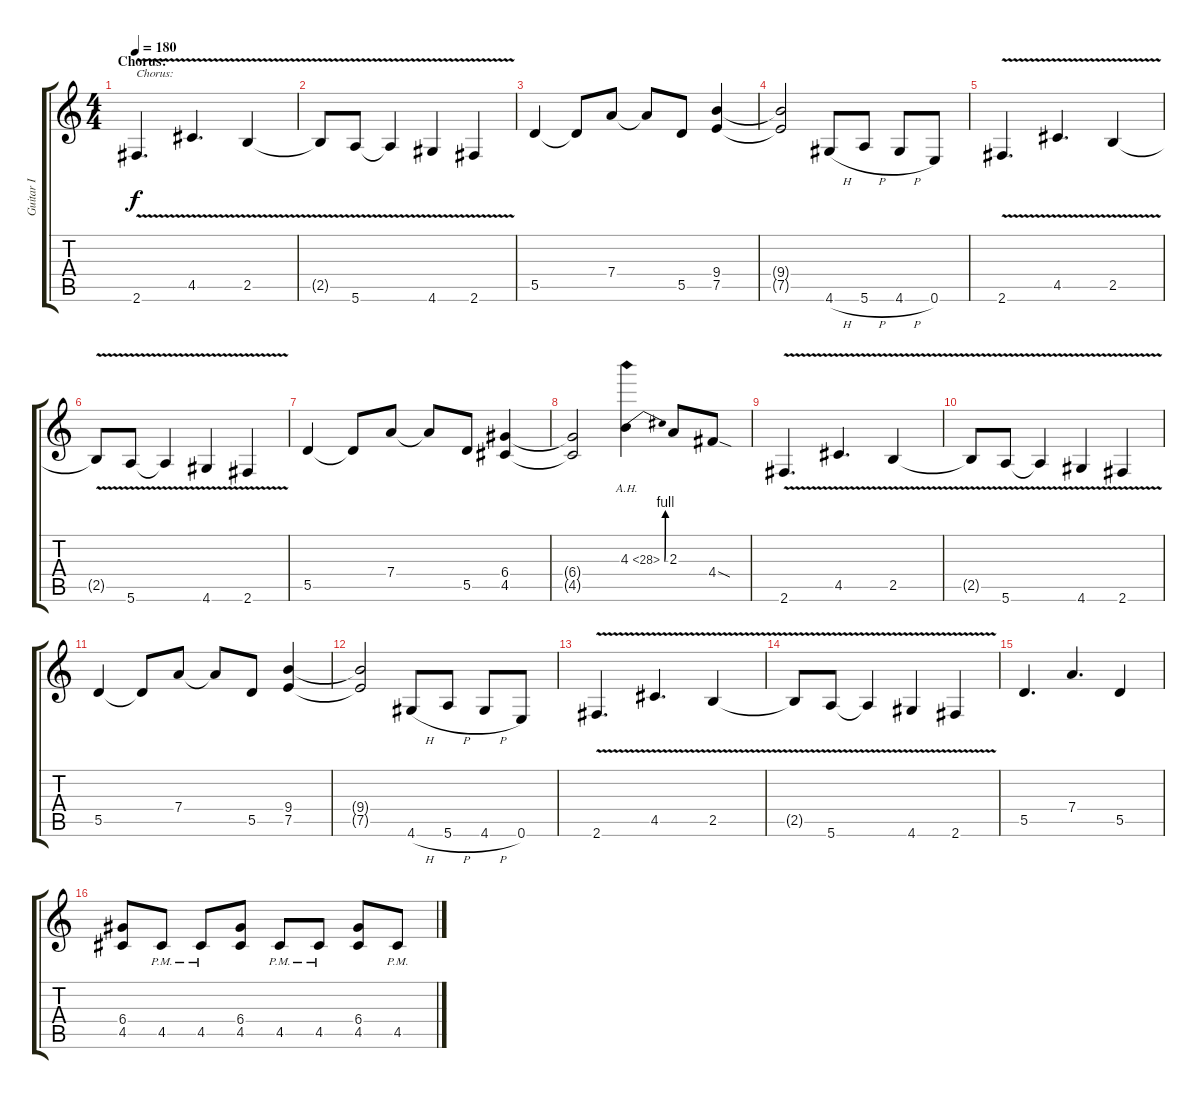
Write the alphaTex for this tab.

\track ("Guitar I" "Guitar I") {instrument distortionguitar}
\staff {score tabs}
\tuning (E4 B3 G3 D3 A2 E2) {hide}
\ts (4 4)
\section ("" "Chorus:")
\tempo 180
\clef g2
\ks c
2.6{v}.4{d txt "Chorus:" dy f} 4.5{v}.4{d} 2.5{v}.4 |
2.5{t}.8 5.6{v}.8 5.6{t}.4 4.6{v}.4 2.6{v}.4 |
5.5.4 5.5{t}.8 7.4.8 7.4{t}.8 5.5.8 (9.4 7.5).4 |
(9.4{t} 7.5{t}).2 4.6{h}.8 5.6{h}.8 4.6{h}.8 0.6.8 |
2.6{v}.4{d} 4.5{v}.4{d} 2.5{v}.4 |
2.5{t}.8 5.6{v}.8 5.6{t}.4 4.6{v}.4 2.6{v}.4 |
5.5.4 5.5{t}.8 7.4.8 7.4{t}.8 5.5.8 (6.4 4.5).4 |
(6.4{t} 4.5{t}).2 4.3{be (bend 0 0 60 4) ah 24}.4 2.3.8 4.4{sod}.8 |
2.6{v}.4{d} 4.5{v}.4{d} 2.5{v}.4 |
2.5{t}.8 5.6{v}.8 5.6{t}.4 4.6{v}.4 2.6{v}.4 |
5.5.4 5.5{t}.8 7.4.8 7.4{t}.8 5.5.8 (9.4 7.5).4 |
(9.4{t} 7.5{t}).2 4.6{h}.8 5.6{h}.8 4.6{h}.8 0.6.8 |
2.6{v}.4{d} 4.5{v}.4{d} 2.5{v}.4 |
2.5{t}.8 5.6{v}.8 5.6{t}.4 4.6{v}.4 2.6{v}.4 |
5.5.4{d} 7.4.4{d} 5.5.4 |
(6.4 4.5).8 4.5{pm}.8 4.5{pm}.8 (6.4 4.5).8 4.5{pm}.8 4.5{pm}.8 (6.4 4.5).8 4.5{pm}.8
